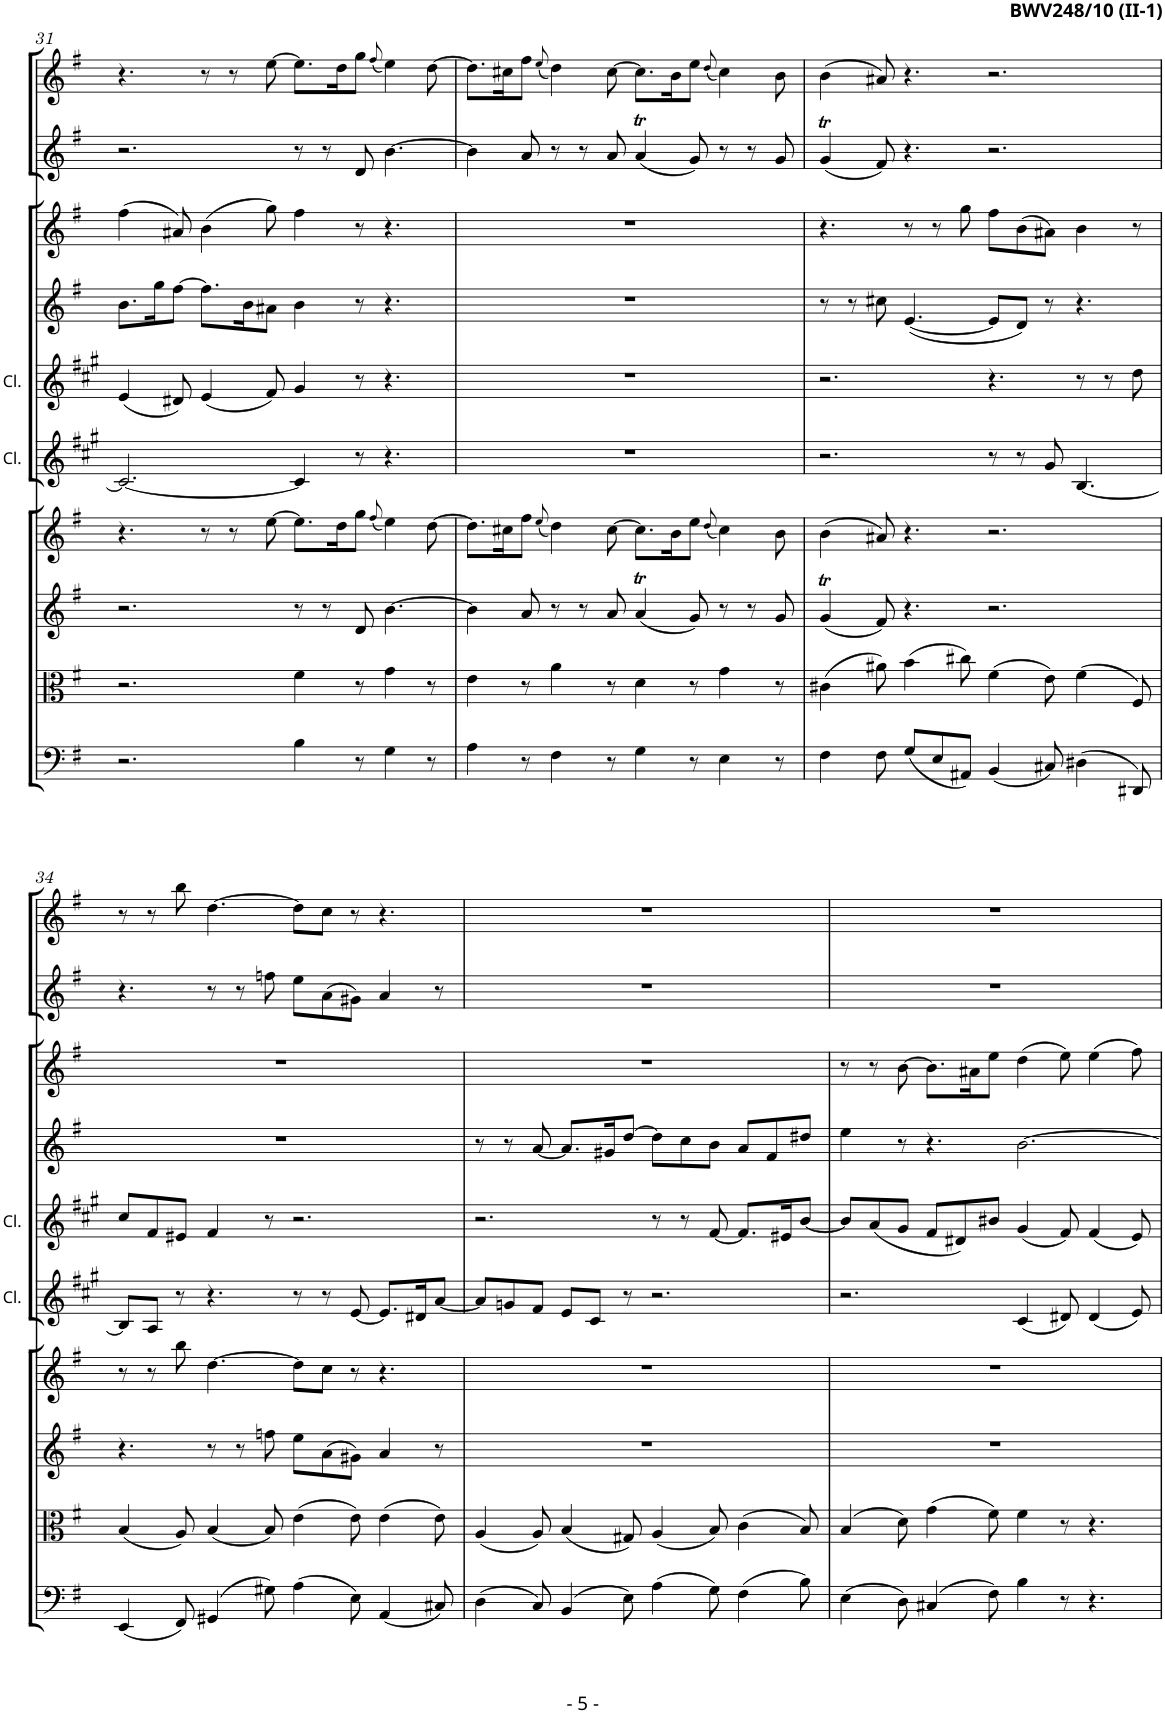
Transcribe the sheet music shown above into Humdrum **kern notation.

**kern	**kern	**kern	**kern	**kern	**kern	**kern	**kern	**kern	**kern	**kern	**kern	**kern
*part13	*part12	*part11	*part10	*part9	*part8	*part7	*part6	*part5	*part4	*part3	*part2	*part1
*staff13	*staff12	*staff11	*staff10	*staff9	*staff8	*staff7	*staff6	*staff5	*staff4	*staff3	*staff2	*staff1
*I"BC-Org	*I"BC-Fg	*I"BC-Cb	*I"BC	*I"Va	*I"Vn2	*I"Vn1	*I"Clarinete	*I"Clarinete	*I"oba2	*I"oba1	*I"fltr2	*I"fltr1
*	*	*I'Cb	*	*	*	*	*I'Cl.	*I'Cl.	*I'Ob	*I'Ob	*I'Fl	*I'Fl
!!LO:PB:g=z
*clefF4	*clefF4	*clefF4	*clefF4	*clefC3	*clefG2	*clefG2	*clefG2	*clefG2	*clefG2	*clefG2	*clefG2	*clefG2
*	*	*Trd7c12	*	*	*	*	*Trd1c2	*Trd1c2	*	*	*	*
*k[f#]	*k[f#]	*k[f#]	*k[f#]	*k[f#]	*k[f#]	*k[f#]	*k[f#c#g#]	*k[f#c#g#]	*k[f#]	*k[f#]	*k[f#]	*k[f#]
*G:	*G:	*G:	*G:	*G:	*G:	*G:	*A:	*A:	*G:	*G:	*G:	*G:
*M12/8	*M12/8	*M12/8	*M12/8	*M12/8	*M12/8	*M12/8	*M12/8	*M12/8	*M12/8	*M12/8	*M12/8	*M12/8
=31	=31	=31	=31	=31	=31	=31	=31	=31	=31	=31	=31	=31
!LO:N:vis=2	!LO:N:vis=2	!LO:N:vis=2	!	!	!	!	!	!	!	!	!	!
2.r	2.r	2.r	2.r	2.r	2.r	4.r	2.c#/_	(4e/	8.b\L	(4ff#\	2.r	4.r
.	.	.	.	.	.	.	.	.	16gg\K	.	.	.
.	.	.	.	.	.	.	.	8d#X/)	[8ff#\J	8a#X/)	.	.
.	.	.	.	.	.	8r	.	(4e/	8.ff#\L]	(4b\	.	8r
.	.	.	.	.	.	8r	.	.	.	.	.	8r
.	.	.	.	.	.	.	.	.	16b\K	.	.	.
.	.	.	.	.	.	[8ee\	.	8f#/)	8a#X\J	8gg\)	.	[8ee\
4B	4B	4B	4B\	4f#\	8r	8.ee\L]	4c#/]	4g#/	4b\	4ff#\	8r	8.ee\L]
.	.	.	.	.	8r	.	.	.	.	.	8r	.
.	.	.	.	.	.	16dd\K	.	.	.	.	.	16dd\K
8r	8r	8r	8r	8r	8d/	8gg\J	8r	8r	8r	8r	8d/	8gg\J
.	.	.	.	.	.	(8qff#/	.	.	.	.	.	(8qff#/
4G	4G	4G	4G\	4g\	[4.b\	4ee\)	4.r	4.r	4.r	4.r	[4.b\	4ee\)
8r	8r	8r	8r	8r	.	[8dd\	.	.	.	.	.	[8dd\
=32	=32	=32	=32	=32	=32	=32	=32	=32	=32	=32	=32	=32
4A	4A	4A	4A\	4e\	4b\]	8.dd\L]	1.r	1.r	1.r	1.r	4b\]	8.dd\L]
.	.	.	.	.	.	16cc#X\K	.	.	.	.	.	16cc#X\K
8r	8r	8r	8r	8r	8a/	8ff#\J	.	.	.	.	8a/	8ff#\J
.	.	.	.	.	.	(8qee/	.	.	.	.	.	(8qee/
4F#	4F#	4F#	4F#\	4a\	8r	4dd\)	.	.	.	.	8r	4dd\)
.	.	.	.	.	8r	.	.	.	.	.	8r	.
8r	8r	8r	8r	8r	8a/	[8cc#\	.	.	.	.	8a/	[8cc#\
4G	4G	4G	4G\	4d\	(4aT/	8.cc#\L]	.	.	.	.	(4aT/	8.cc#\L]
.	.	.	.	.	.	16b\K	.	.	.	.	.	16b\K
8r	8r	8r	8r	8r	8g/)	8ee\J	.	.	.	.	8g/)	8ee\J
.	.	.	.	.	.	(8qdd/	.	.	.	.	.	(8qdd/
4E	4E	4E	4E\	4g\	8r	4cc#\)	.	.	.	.	8r	4cc#\)
.	.	.	.	.	8r	.	.	.	.	.	8r	.
8r	8r	8r	8r	8r	8g/	8b\	.	.	.	.	8g/	8b\
=33	=33	=33	=33	=33	=33	=33	=33	=33	=33	=33	=33	=33
4F#	4F#	4F#	4F#\	(4c#X\	(4gT/	(4b\	2.r	2.r	8r	4.r	(4gT/	(4b\
.	.	.	.	.	.	.	.	.	8r	.	.	.
8F#	8F#	8F#	8F#\	8a#X\)	8f#/)	8a#X/)	.	.	8cc#X\	.	8f#/)	8a#X/)
8G\L	8G\L	8G\L	(8G/L	(4b\	4.r	4.r	.	.	([4.e/	8r	4.r	4.r
8E\	8E\	8E\	8E/	.	.	.	.	.	.	8r	.	.
8AA#X\J	8AA#X\J	8AA#X\J	8AA#X/J)	8cc#X\)	.	.	.	.	.	8gg\	.	.
4BB	4BB	4BB	(4BB/	(4f#\	2.r	2.r	8r	4.r	8e/L]	8ff#\L	2.r	2.r
.	.	.	.	.	.	.	8r	.	8d/J)	(8b\	.	.
8C#X	8C#X	8C#X	8C#X/)	8e\)	.	.	8g#/	.	8r	8a#X\J)	.	.
4D#X	4D#X	4D#X	(4D#X\	(4f#\	.	.	[4.B/	8r	4.r	4b\	.	.
.	.	.	.	.	.	.	.	8r	.	.	.	.
8DD#X	8DD#X	8DD#X	8DD#X/)	8F#/)	.	.	.	8dd\	.	8r	.	.
!!LO:LB:g=z
=34	=34	=34	=34	=34	=34	=34	=34	=34	=34	=34	=34	=34
4EE	4EE	4EE	(4EE/	(4B/	4.r	8r	8B/L]	8cc#/L	1.r	1.r	4.r	8r
.	.	.	.	.	.	8r	8A/J	8f#/	.	.	.	8r
8FF#	8FF#	8FF#	8FF#/)	8A/)	.	8bb\	8r	8e#X/J	.	.	.	8bb\
4GG#X	4GG#X	4GG#X	(4GG#X/	(4B/	8r	[4.dd\	4.r	4f#/	.	.	8r	[4.dd\
.	.	.	.	.	8r	.	.	.	.	.	8r	.
8G#X	8G#X	8G#X	8G#X\)	8B/)	8ffn\	.	.	8r	.	.	8ffn\	.
4A	4A	4A	(4A\	(4e\	8ee\L	8dd\L]	8r	2.r	.	.	8ee\L	8dd\L]
.	.	.	.	.	(8a\	8cc\J	8r	.	.	.	(8a\	8cc\J
8E	8E	8E	8E\)	8e\)	8g#X\J)	8r	[8e/	.	.	.	8g#X\J)	8r
4AA	4AA	4AA	(4AA/	(4e\	4a/	4.r	8.e/L]	.	.	.	4a/	4.r
.	.	.	.	.	.	.	16d#X/K	.	.	.	.	.
8C#X	8C#X	8C#X	8C#X/)	8e\)	8r	.	[8a/J	.	.	.	8r	.
=35	=35	=35	=35	=35	=35	=35	=35	=35	=35	=35	=35	=35
4D	4D	4D	(4D\	(4A/	1.r	1.r	8a/L]	2.r	8r	1.r	1.r	1.r
.	.	.	.	.	.	.	8gn/	.	8r	.	.	.
8C	8C	8C	8C/)	8A/)	.	.	8f#/J	.	[8a/	.	.	.
4BB	4BB	4BB	(4BB/	(4B/	.	.	8e/L	.	8.a/L]	.	.	.
.	.	.	.	.	.	.	8c#/J	.	.	.	.	.
.	.	.	.	.	.	.	.	.	16g#X/K	.	.	.
8E	8E	8E	8E\)	8G#X/)	.	.	8r	.	[8dd/J	.	.	.
4A	4A	4A	(4A\	(4A/	.	.	2.r	8r	8dd\L]	.	.	.
.	.	.	.	.	.	.	.	8r	8cc\	.	.	.
8G	8G	8G	8G\)	8B/)	.	.	.	[8f#/	8b\J	.	.	.
4F#	4F#	4F#	(4F#\	(4c\	.	.	.	8.f#/L]	8a/L	.	.	.
.	.	.	.	.	.	.	.	.	8f#/	.	.	.
.	.	.	.	.	.	.	.	16e#X/K	.	.	.	.
8B	8B	8B	8B\)	8B/)	.	.	.	[8b/J	8dd#X/J	.	.	.
=36	=36	=36	=36	=36	=36	=36	=36	=36	=36	=36	=36	=36
4E	4E	4E	(4E\	(4B/	1.r	1.r	2.r	8b/L]	4ee\	8r	1.r	1.r
.	.	.	.	.	.	.	.	(8a/	.	8r	.	.
8D	8D	8D	8D\)	8d\)	.	.	.	8g#/J	8r	[8b\	.	.
4C#X	4C#X	4C#X	(4C#X/	(4g\	.	.	.	8f#/L	4.r	8.b\L]	.	.
.	.	.	.	.	.	.	.	8d#X/)	.	.	.	.
.	.	.	.	.	.	.	.	.	.	16a#X\K	.	.
8F#	8F#	8F#	8F#\)	8f#\)	.	.	.	8b#X/J	.	8ee\J	.	.
4B	4B	4B	4B\	4f#\	.	.	(4c#/	(4g#/	[2.b\	(4dd\	.	.
8r	8r	8r	8r	8r	.	.	8d#X/)	8f#/)	.	8ee\)	.	.
!LO:N:vis=4	!LO:N:vis=4	!LO:N:vis=4	!	!	!	!	!	!	!	!	!	!
4.r	4.r	4.r	4.r	4.r	.	.	(4d#/	(4f#/	.	(4ee\	.	.
.	.	.	.	.	.	.	8e/)	8e/)	.	8ff#\)	.	.
=	=	=	=	=	=	=	=	=	=	=	=	=
*-	*-	*-	*-	*-	*-	*-	*-	*-	*-	*-	*-	*-
